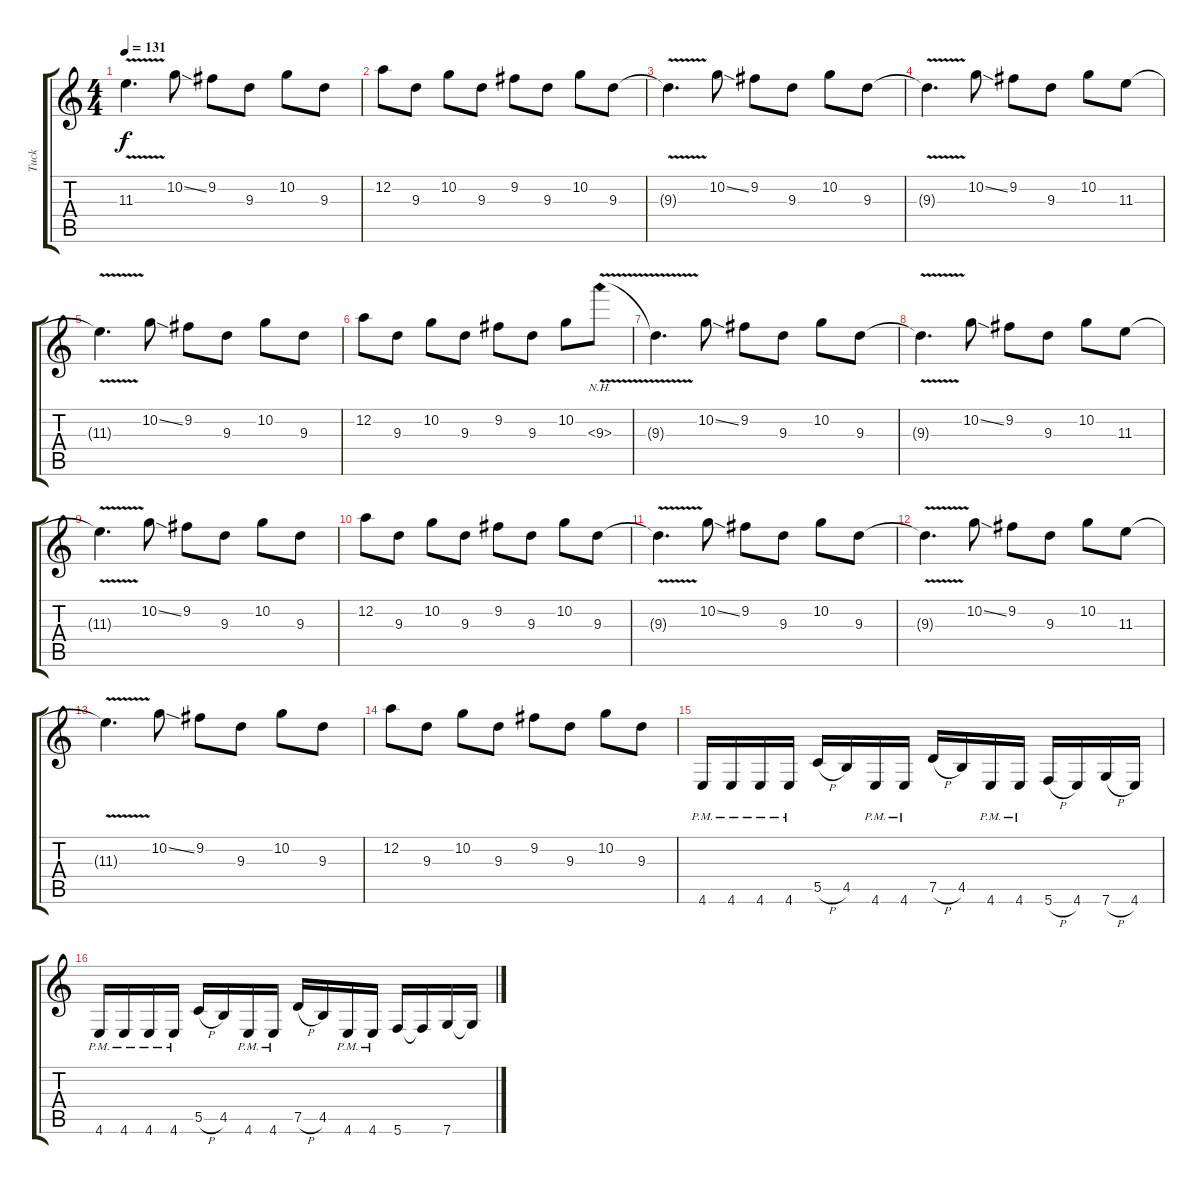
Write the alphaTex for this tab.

\track ("Tuck" "Tuck") {instrument distortionguitar}
\staff {score tabs}
\tuning (D4 A3 F3 C3 G2 C2) {hide}
\ts (4 4)
\tempo 131
\clef g2
\ks c
11.3{v t}.4{d dy f} 10.2{ss}.8 9.2.8 9.3.8 10.2.8 9.3.8 |
12.2.8 9.3.8 10.2.8 9.3.8 9.2.8 9.3.8 10.2.8 9.3.8 |
9.3{v t}.4{d} 10.2{ss}.8 9.2.8 9.3.8 10.2.8 9.3.8 |
9.3{v t}.4{d} 10.2{ss}.8 9.2.8 9.3.8 10.2.8 11.3.8 |
11.3{v t}.4{d} 10.2{ss}.8 9.2.8 9.3.8 10.2.8 9.3.8 |
12.2.8 9.3.8 10.2.8 9.3.8 9.2.8 9.3.8 10.2.8 9.3{nh v}.8 |
9.3{t}.4{d} 10.2{ss}.8 9.2.8 9.3.8 10.2.8 9.3.8 |
9.3{v t}.4{d} 10.2{ss}.8 9.2.8 9.3.8 10.2.8 11.3.8 |
11.3{v t}.4{d} 10.2{ss}.8 9.2.8 9.3.8 10.2.8 9.3.8 |
12.2.8 9.3.8 10.2.8 9.3.8 9.2.8 9.3.8 10.2.8 9.3.8 |
9.3{v t}.4{d} 10.2{ss}.8 9.2.8 9.3.8 10.2.8 9.3.8 |
9.3{v t}.4{d} 10.2{ss}.8 9.2.8 9.3.8 10.2.8 11.3.8 |
11.3{v t}.4{d} 10.2{ss}.8 9.2.8 9.3.8 10.2.8 9.3.8 |
12.2.8 9.3.8 10.2.8 9.3.8 9.2.8 9.3.8 10.2.8 9.3.8 |
4.6{pm}.16 4.6{pm}.16 4.6{pm}.16 4.6{pm}.16 5.5{h}.16 4.5.16 4.6{pm}.16 4.6{pm}.16 7.5{h}.16 4.5.16 4.6{pm}.16 4.6{pm}.16 5.6{h}.16 4.6.16 7.6{h}.16 4.6.16 |
4.6{pm}.16 4.6{pm}.16 4.6{pm}.16 4.6{pm}.16 5.5{h}.16 4.5.16 4.6{pm}.16 4.6{pm}.16 7.5{h}.16 4.5.16 4.6{pm}.16 4.6{pm}.16 5.6.16 5.6{t}.16 7.6.16 7.6{t}.16
